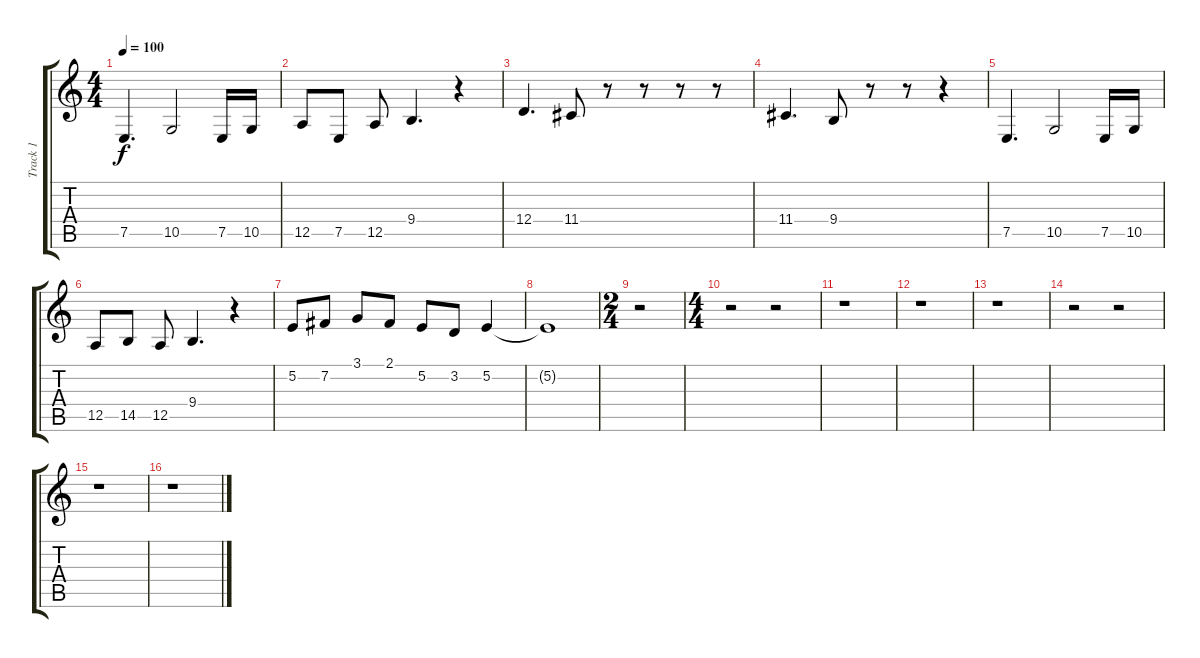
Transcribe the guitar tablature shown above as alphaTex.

\track ("Track 1" "Track 1") {instrument brasssection}
\staff {score tabs}
\tuning (E4 B3 G3 D3 A2 E2) {hide}
\ts (4 4)
\tempo 100
\clef g2
\ks c
7.5.4{d dy f} 10.5.2 7.5.16 10.5.16 |
12.5.8 7.5.8 12.5.8 9.4.4{d} r.4 |
12.4.4{d} 11.4.8 r.8 r.8 r.8 r.8 |
11.4.4{d} 9.4.8 r.8 r.8 r.4 |
7.5.4{d} 10.5.2 7.5.16 10.5.16 |
12.5.8 14.5.8 12.5.8 9.4.4{d} r.4 |
5.2.8 7.2.8 3.1.8 2.1.8 5.2.8 3.2.8 5.2.4 |
5.2{t}.1 |
\ts (2 4)
r.2 |
\ts (4 4)
r.2 r.2 |
r.1 |
r.1 |
r.1 |
r.2 r.2 |
r.1 |
r.1
